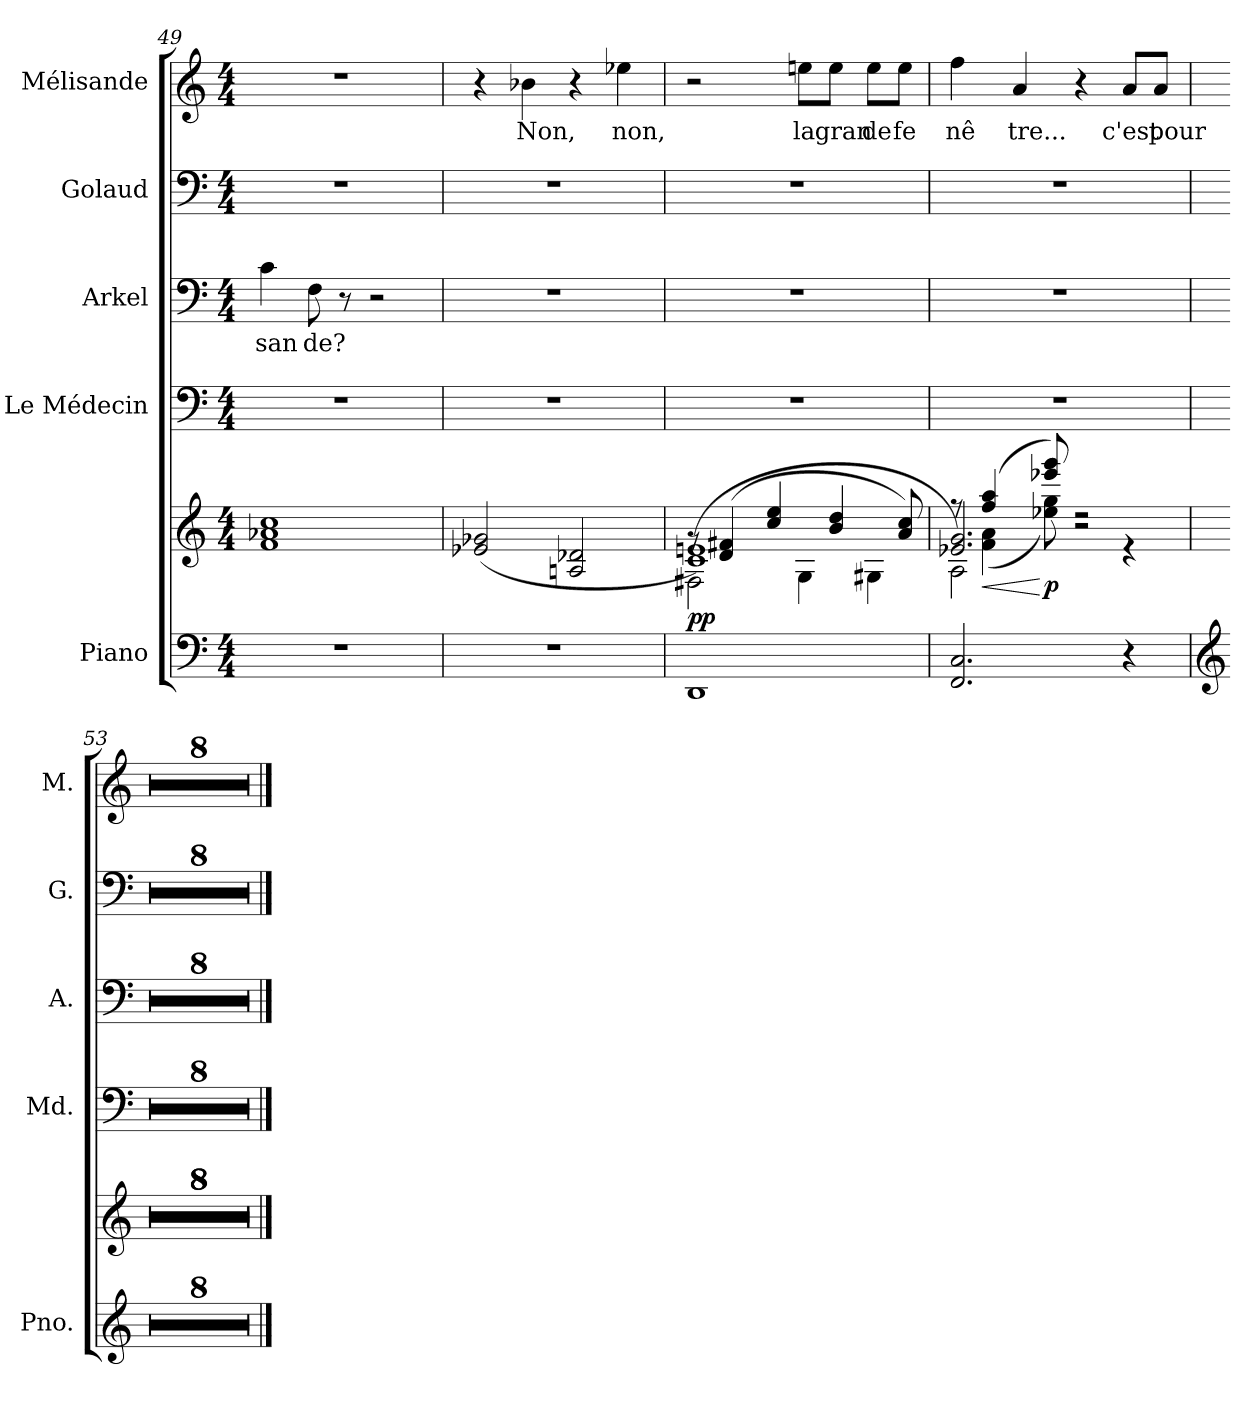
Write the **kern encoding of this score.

**kern	**kern	**dynam	**kern	**kern	**text	**kern	**kern	**text
*part5	*part5	*part5	*part4	*part3	*part3	*part2	*part1	*part1
*staff6	*staff5	*staff5/6	*staff4	*staff3	*staff3	*staff2	*staff1	*staff1
*I"Piano	*	*	*I"Le Médecin	*I"Arkel	*	*I"Golaud	*I"Mélisande	*
*I'Pno.	*	*	*I'Md.	*I'A.	*	*I'G.	*I'M.	*
!!LO:PB:g=z
*clefF4	*clefG2	*	*clefF4	*clefF4	*	*clefF4	*clefG2	*
*k[]	*k[]	*	*k[]	*k[]	*	*k[]	*k[]	*
*M4/4	*M4/4	*	*M4/4	*M4/4	*	*M4/4	*M4/4	*
=49	=49	=49	=49	=49	=49	=49	=49	=49
!	!	!	!	!	!LO:LY:b	!	!	!
1r	1f 1a-X 1cc	.	1r	4c\	san	1r	1r	.
!	!	!	!	!	!LO:LY:b	!	!	!
.	.	.	.	8F\	de?	.	.	.
.	.	.	.	8r	.	.	.	.
.	.	.	.	2r	.	.	.	.
=50	=50	=50	=50	=50	=50	=50	=50	=50
!	!	!LO:DY:b	!	!	!	!	!	!
!	!	!LO:DY:n=1:b	!	!	!	!	!	!
1r	(>2e-X/ 2g-X/	other-dynamics p	1r	1r	.	1r	4r	.
!	!	!	!	!	!	!	!	!LO:LY:b
.	.	.	.	.	.	.	4b-X\	Non,
.	2An/ 2d-X/	.	.	.	.	.	4r	.
!	!	!	!	!	!	!	!	!LO:LY:b
.	.	.	.	.	.	.	4ee-X\	non,
=51	=51	=51	=51	=51	=51	=51	=51	=51
*	*^	*	*	*	*	*	*	*
*	*	*^	*	*	*	*	*	*	*
!	!	!	!	!LO:DY:b	!	!	!	!	!	!
1DD	8rg	1c 1en)	(<2F#X\	pp	1r	1r	.	1r	2r	.
.	(>4d/ 4f#X/	.	.	.	.	.	.	.	.	.
.	4cc/ 4ee/	.	.	.	.	.	.	.	.	.
!	!	!	!	!	!	!	!	!	!	!LO:LY:b
.	.	.	4G\	.	.	.	.	.	8een\L	la
!	!	!	!	!	!	!	!	!	!	!LO:LY:b
.	4b/ 4dd/	.	.	.	.	.	.	.	8ee\J	gran
!	!	!	!	!	!	!	!	!	!	!LO:LY:b
.	.	.	4G#X\	.	.	.	.	.	8ee\L	de
!	!	!	!	!	!	!	!	!	!	!LO:LY:b
.	8a/ 8cc/)	.	.	.	.	.	.	.	8ee\J	fe
=52	=52	=52	=52	=52	=52	=52	=52	=52	=52	=52
*	*	*	*^	*	*	*	*	*	*	*
!	!	!	!	!	!	!	!	!	!	!	!LO:LY:b
2.FF/ 2.C/	8rff	8ryy	2.e-X/ 2.g/	2A\)	.	1r	1r	.	1r	4ff\	nê
!	!	!	!	!	!LO:HP:b	!	!	!	!	!	!
.	(>4ff/ 4aa/	(<4f\ 4a\	.	.	<	.	.	.	.	.	.
!	!	!	!	!	!	!	!	!	!	!	!LO:LY:b
.	.	.	.	.	.	.	.	.	.	4a/	tre...
!	!	!	!	!	!LO:DY:n=1:b	!	!	!	!	!	!
.	8eee-X/ 8ggg/)	8ee-X\ 8gg\)	.	.	[ p	.	.	.	.	.	.
.	2rdd	2r	.	2rgyy	.	.	.	.	.	4r	.
!	!	!	!	!	!	!	!	!	!	!	!LO:LY:b
4r	.	.	4re	.	.	.	.	.	.	8a/L	c'est
!	!	!	!	!	!	!	!	!	!	!	!LO:LY:b
.	.	.	.	.	.	.	.	.	.	8a/J	pour
*	*v	*v	*v	*v	*	*	*	*	*	*	*
!!LO:PB:g=z
=53	=53	=53	=53	=53	=53	=53	=53	=53
*clefG2	*	*	*	*	*	*	*	*
*	*^	*	*	*	*	*	*	*
1r	1r	1r	.	1r	1r	.	1r	1r	.
*	*v	*v	*	*	*	*	*	*	*
=54	=54	=54	=54	=54	=54	=54	=54	=54
1r	1r	.	1r	1r	.	1r	1r	.
=55	=55	=55	=55	=55	=55	=55	=55	=55
1r	1r	.	1r	1r	.	1r	1r	.
=56	=56	=56	=56	=56	=56	=56	=56	=56
1r	1r	.	1r	1r	.	1r	1r	.
=57	=57	=57	=57	=57	=57	=57	=57	=57
1r	1r	.	1r	1r	.	1r	1r	.
=58	=58	=58	=58	=58	=58	=58	=58	=58
1r	1r	.	1r	1r	.	1r	1r	.
=59	=59	=59	=59	=59	=59	=59	=59	=59
1r	1r	.	1r	1r	.	1r	1r	.
=60	=60	=60	=60	=60	=60	=60	=60	=60
1r	1r	.	1r	1r	.	1r	1r	.
==	==	==	==	==	==	==	==	==
*-	*-	*-	*-	*-	*-	*-	*-	*-
